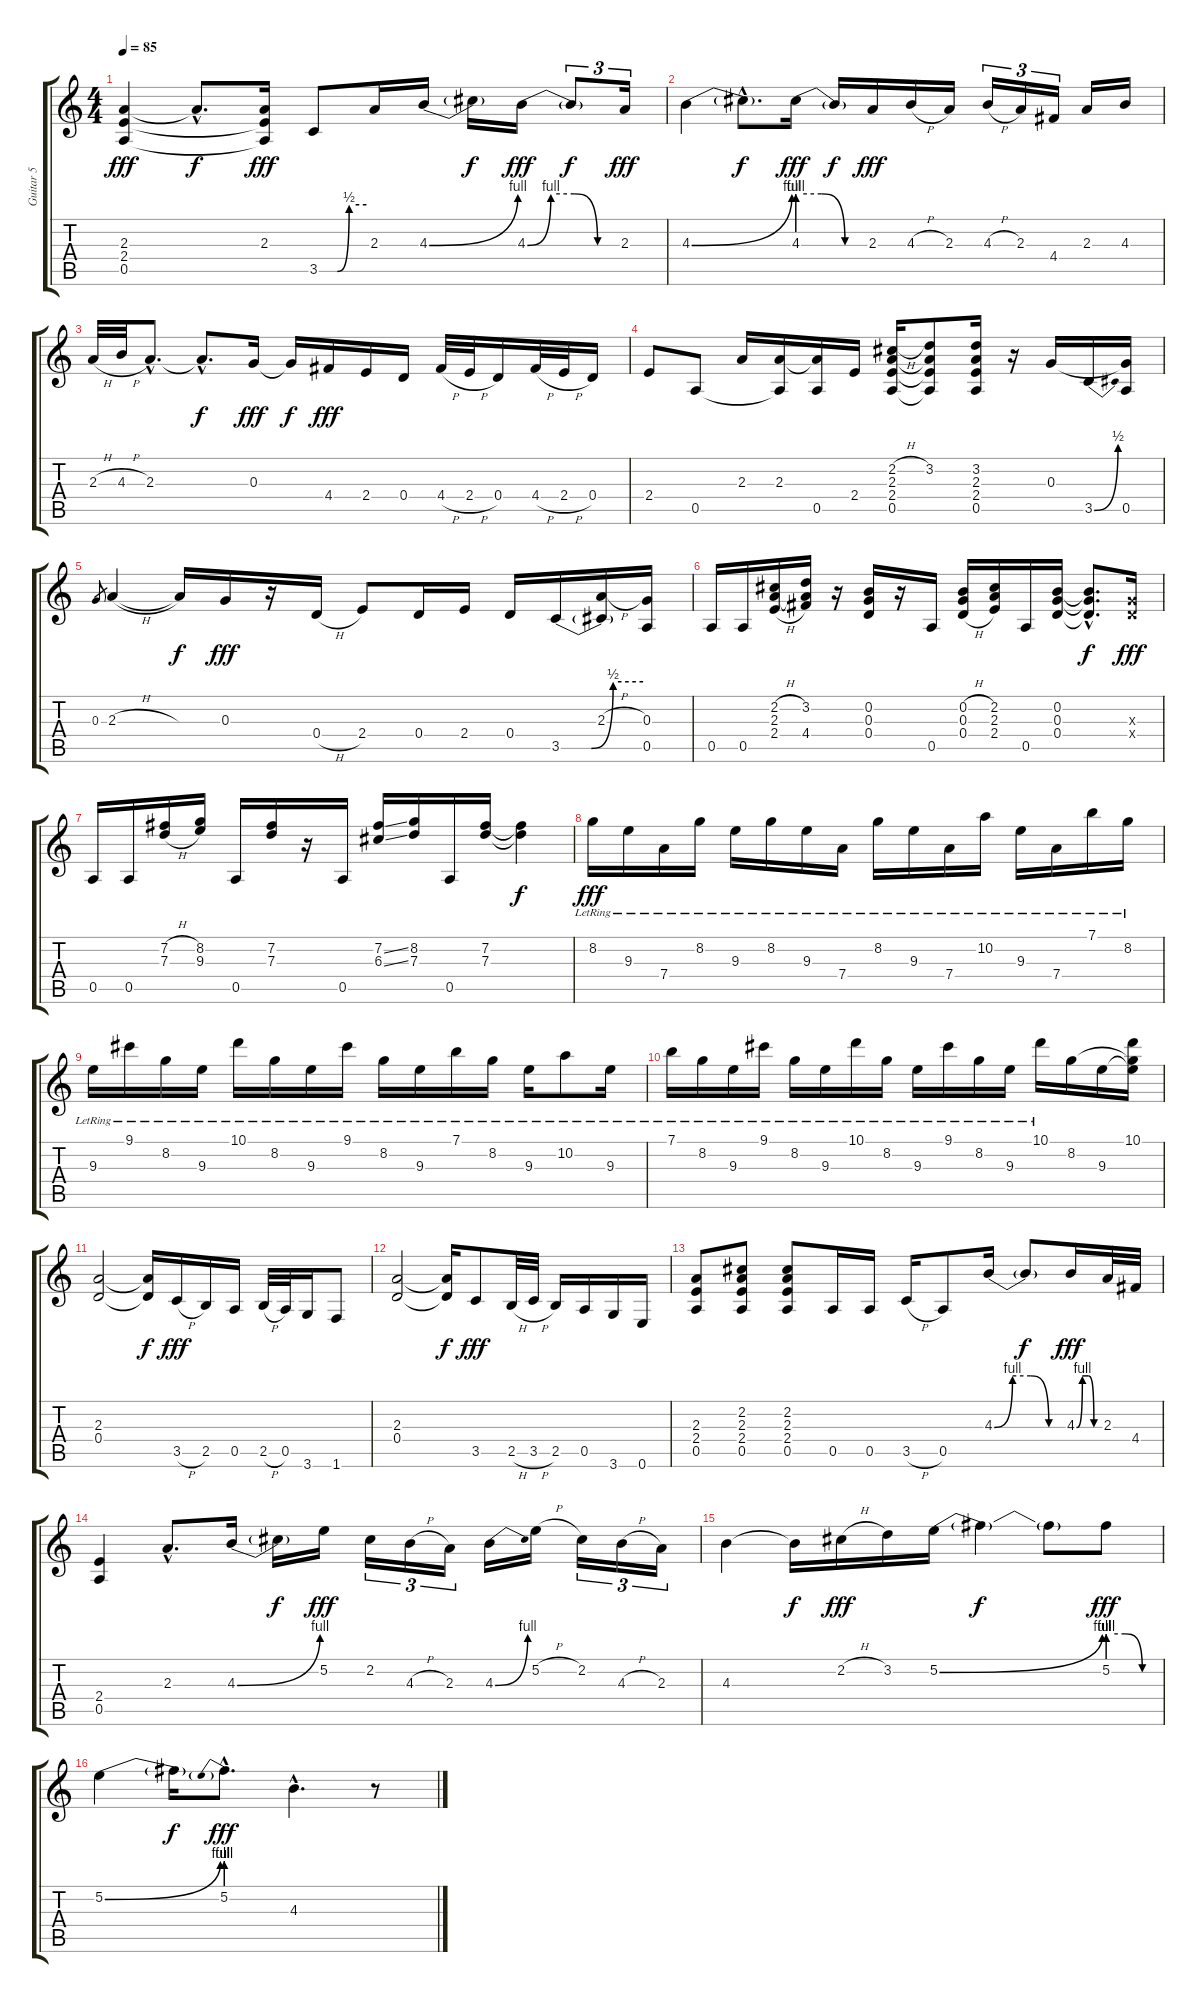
\track ("Guitar 5" "Guitar 5") {instrument distortionguitar}
\staff {score tabs}
\tuning (E4 B3 G3 D3 A2 E2) {hide}
\ts (4 4)
\tempo 85
\clef g2
\ks c
(2.3 2.4 0.5).4{dy fff} 2.3{hac t}.8{d dy f} (2.3 2.4{t} 0.5{t}).16{dy fff} 3.5{be (custom 0 0 23 0 38 2 60 2)}.8 2.3.16 4.3{be (bend 0 0 60 4)}.16 4.3{t}.16{dy f} 4.3{be (custom 0 0 15 4 30 4 45 0 60 0)}.16{dy fff} 4.3{t}.8{tu (3 2) dy f} 2.3.16{tu (3 2) dy fff} |
4.3{be (bend 0 0 60 4)}.4 4.3{hac t}.8{d dy f} 4.3{be (custom 0 4 20 4 40 0 60 0)}.16{dy fff} 4.3{t}.16{dy f} 2.3.16{dy fff} 4.3{h}.16 2.3.16 4.3{h}.16{tu (3 2)} 2.3.16{tu (3 2)} 4.4.16{tu (3 2)} 2.3.16 4.3.16 |
2.3{h}.32 4.3{h}.32 2.3{hac}.8{d} 2.3{hac t}.8{d dy f} 0.3.16{dy fff} 0.3{t}.16{dy f} 4.4.16{dy fff} 2.4.16 0.4.16 4.4{h}.32 2.4{h}.32 0.4.16 4.4{h}.32 2.4{h}.32 0.4.16 |
2.4.8 0.5.8 2.3.16 (2.3 0.5{t}).16 (2.3{t} 0.5).16 2.4.16 (2.2{h} 2.3 2.4 0.5).16 (3.2 2.3{t} 2.4{t} 0.5{t}).8 (3.2 2.3 2.4 0.5).16 r.16 0.3.16 3.5{be (bend 0 0 60 2)}.16 (0.3{t} 0.5).16 |
0.3.8{gr} 2.3{h}.4 2.3{t}.16{dy f} 0.3.16{dy fff} r.16 0.4{h}.16 2.4.8 0.4.16 2.4.16 0.4.16 3.5{be (custom 0 0 22 0 38 2 60 2)}.16 (2.3{h} 3.5{t}).16 (0.3 0.5).16 |
0.5.16 0.5.16 (2.2{h} 2.3 2.4{h}).16 (3.2 2.3{t} 4.4).16 r.16 (0.2 0.3 0.4).16 r.16 0.5.16 (0.2{h} 0.3{h} 0.4{h}).16 (2.2 2.3 2.4).16 0.5.16 (0.2 0.3 0.4).16 (0.2{hac t} 0.3{hac t} 0.4{hac t}).8{d dy f} (0.3{x} 0.4{x}).16{dy fff} |
0.5.16 0.5.16 (7.2{h} 7.3{h}).16 (8.2 9.3).16 0.5.16 (7.2 7.3).16 r.16 0.5.16 (7.2{ss} 6.3{ss}).16 (8.2 7.3).16 0.5.16 (7.2 7.3).16 (7.2{t} 7.3{t}).4{dy f} |
8.2{lr}.16{dy fff} 9.3{lr}.16 7.4{lr}.16 8.2{lr}.16 9.3{lr}.16 8.2{lr}.16 9.3{lr}.16 7.4{lr}.16 8.2{lr}.16 9.3{lr}.16 7.4{lr}.16 10.2{lr}.16 9.3{lr}.16 7.4{lr}.16 7.1{lr}.16 8.2{lr}.16 |
9.3{lr}.16 9.1{lr}.16 8.2{lr}.16 9.3{lr}.16 10.1{lr}.16 8.2{lr}.16 9.3{lr}.16 9.1{lr}.16 8.2{lr}.16 9.3{lr}.16 7.1{lr}.16 8.2{lr}.16 9.3{lr}.16 10.2{lr}.8 9.3{lr}.16 |
7.1{lr}.16 8.2{lr}.16 9.3{lr}.16 9.1{lr}.16 8.2{lr}.16 9.3{lr}.16 10.1{lr}.16 8.2{lr}.16 9.3{lr}.16 9.1{lr}.16 8.2{lr}.16 9.3{lr}.16 10.1{lr}.16 8.2.16 9.3.16 (10.1 8.2{t} 9.3{t}).16 |
(2.3 0.4).2 (2.3{t} 0.4{t}).16{dy f} 3.5{h}.16{dy fff} 2.5.16 0.5.16 2.5{h}.32 0.5.32 3.6.16 1.6.8 |
(2.3 0.4).2 (2.3{t} 0.4{t}).16{dy f} 3.5.8{dy fff} 2.5{h}.32 3.5{h}.32 2.5.16 0.5.16 3.6.16 0.6.16 |
(2.3 2.4 0.5).8 (2.2 2.3 2.4 0.5).8 (2.2 2.3 2.4 0.5).8 0.5.16 0.5.16 3.5{h}.16 0.5.8 4.3{be (custom 0 0 15 4 30 4 45 0 60 0)}.16 4.3{t}.8{dy f} 4.3{be (custom 0 0 15 4 30 4 45 0 60 0)}.16{dy fff} 2.3.32 4.4.32 |
(2.4 0.5).4 2.3{hac}.8{d} 4.3{be (bend 0 0 60 4)}.16 4.3{t}.16{dy f} 5.2.16{dy fff} 2.2.16{tu (3 2)} 4.3{h}.16{tu (3 2)} 2.3.16{tu (3 2)} 4.3{be (bend 0 0 60 4)}.16 5.2{h}.16 2.2.16{tu (3 2)} 4.3{h}.16{tu (3 2)} 2.3.16{tu (3 2)} |
4.3.4 4.3{t}.16{dy f} 2.2{h}.16{dy fff} 3.2.16 5.2{be (bend 0 0 60 4)}.16 5.2{t}.4{dy f} 5.2{t}.8 5.2{be (custom 0 4 20 4 40 0 60 0)}.8{dy fff} |
5.2{be (bend 0 0 60 4)}.4 5.2{t}.16{dy f} 5.2{be (prebend 0 4 60 4) hac}.8{d dy fff} 4.3{hac}.4{d} r.8
